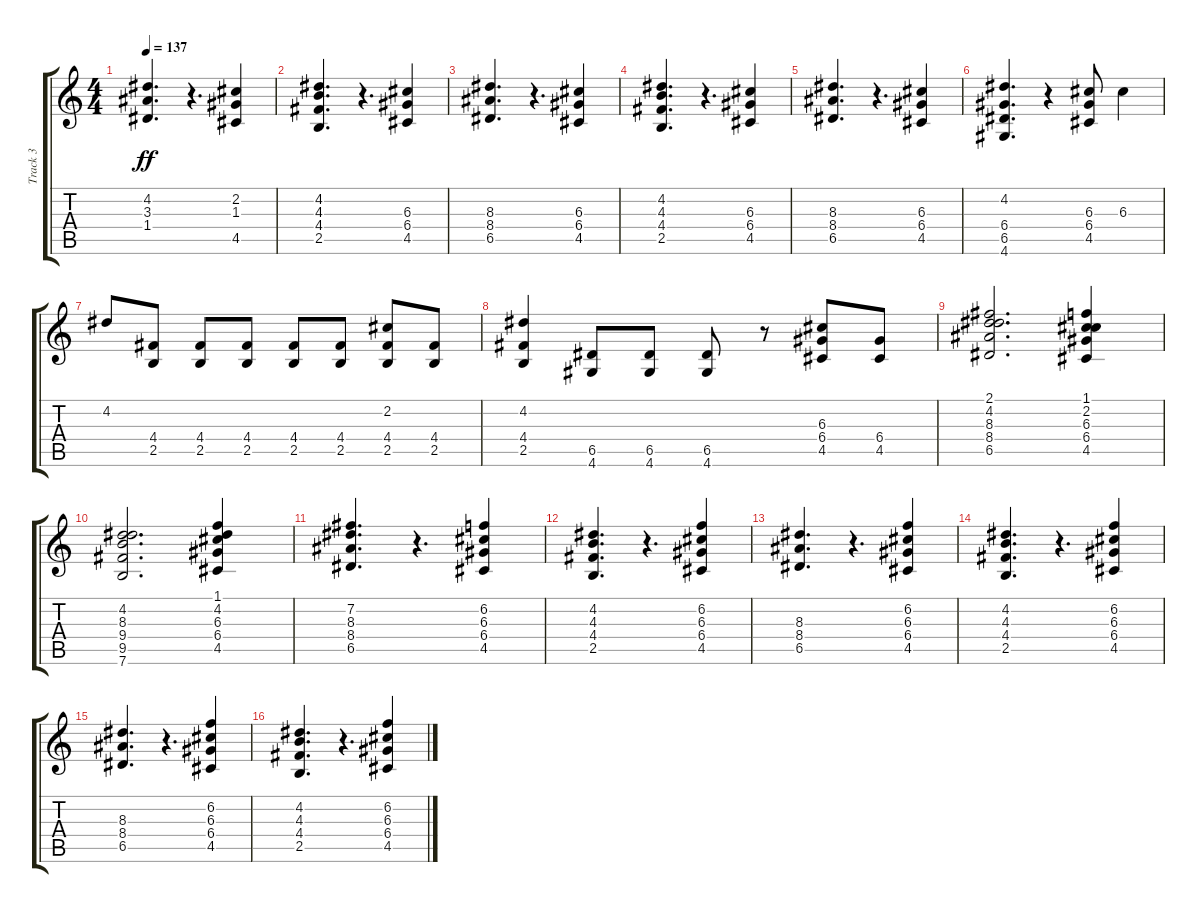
\track ("Track 3" "Track 3") {instrument electricguitarclean}
\staff {score tabs}
\tuning (E4 B3 G3 D3 A2 E2) {hide}
\ts (4 4)
\tempo 137
\clef g2
\ks c
(4.2 3.3 1.4).4{d dy ff} r.4{d} (2.2 1.3 4.5).4 |
(4.2 4.3 4.4 2.5).4{d} r.4{d} (6.3 6.4 4.5).4 |
(8.3 8.4 6.5).4{d} r.4{d} (6.3 6.4 4.5).4 |
(4.2 4.3 4.4 2.5).4{d} r.4{d} (6.3 6.4 4.5).4 |
(8.3 8.4 6.5).4{d} r.4{d} (6.3 6.4 4.5).4 |
(4.2 6.4 6.5 4.6).4{d} r.4 (6.3 6.4 4.5).8 6.3.4 |
4.2.8 (4.4 2.5).8 (4.4 2.5).8 (4.4 2.5).8 (4.4 2.5).8 (4.4 2.5).8 (2.2 4.4 2.5).8 (4.4 2.5).8 |
(4.2 4.4 2.5).4 (6.5 4.6).8 (6.5 4.6).8 (6.5 4.6).8 r.8 (6.3 6.4 4.5).8 (6.4 4.5).8 |
(2.1 4.2 8.3 8.4 6.5).2{d} (1.1 2.2 6.3 6.4 4.5).4 |
(4.2 8.3 9.4 9.5 7.6).2{d} (1.1 4.2 6.3 6.4 4.5).4 |
(7.2 8.3 8.4 6.5).4{d} r.4{d} (6.2 6.3 6.4 4.5).4 |
(4.2 4.3 4.4 2.5).4{d} r.4{d} (6.2 6.3 6.4 4.5).4 |
(8.3 8.4 6.5).4{d} r.4{d} (6.2 6.3 6.4 4.5).4 |
(4.2 4.3 4.4 2.5).4{d} r.4{d} (6.2 6.3 6.4 4.5).4 |
(8.3 8.4 6.5).4{d} r.4{d} (6.2 6.3 6.4 4.5).4 |
(4.2 4.3 4.4 2.5).4{d} r.4{d} (6.2 6.3 6.4 4.5).4
